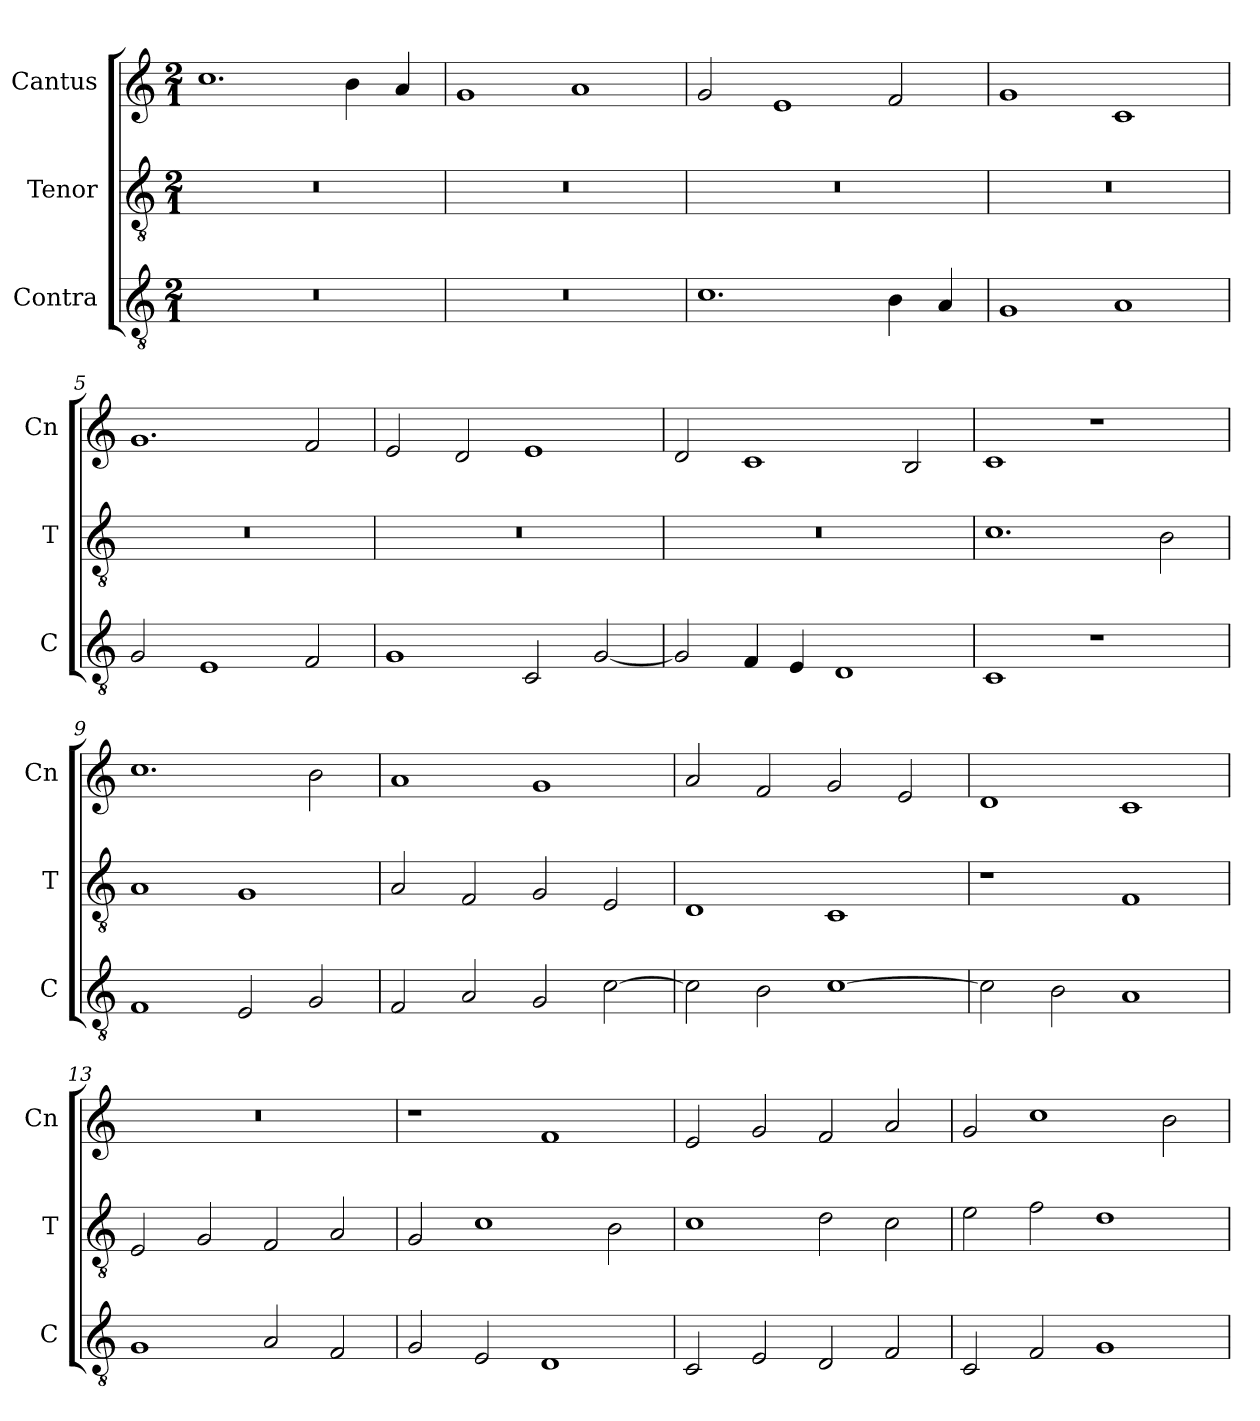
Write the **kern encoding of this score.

**kern	**kern	**kern
*part3	*part2	*part1
*staff3	*staff2	*staff1
*I"Contra	*I"Tenor	*I"Cantus
*I'C	*I'T	*I'Cn
*clefGv2	*clefGv2	*clefG2
*k[]	*k[]	*k[]
*M2/1	*M2/1	*M2/1
=1	=1	=1
0r	0r	1.cc
.	.	4b\
.	.	4a/
=2	=2	=2
0r	0r	1g
.	.	1a
=3	=3	=3
1.c	0r	2g/
.	.	1e
4B\	.	2f/
4A/	.	.
=4	=4	=4
1G	0r	1g
1A	.	1c
=5	=5	=5
2G/	0r	1.g
1E	.	.
2F/	.	2f/
=6	=6	=6
1G	0r	2e/
.	.	2d/
2C/	.	1e
[2G/	.	.
=7	=7	=7
2G/]	0r	2d/
4F/	.	1c
4E/	.	.
1D	.	.
.	.	2B/
=8	=8	=8
1C	1.c	1c
1r	.	1r
.	2B\	.
=9	=9	=9
1F	1A	1.cc
2E/	1G	.
2G/	.	2b\
=10	=10	=10
2F/	2A/	1a
2A/	2F/	.
2G/	2G/	1g
[2c\	2E/	.
=11	=11	=11
2c\]	1D	2a/
2B\	.	2f/
[1c	1C	2g/
.	.	2e/
=12	=12	=12
2c\]	1r	1d
2B\	.	.
1A	1F	1c
=13	=13	=13
1G	2E/	0r
.	2G/	.
2A/	2F/	.
2F/	2A/	.
=14	=14	=14
2G/	2G/	1r
2E/	1c	.
1D	.	1f
.	2B\	.
=15	=15	=15
2C/	1c	2e/
2E/	.	2g/
2D/	2d\	2f/
2F/	2c\	2a/
=16	=16	=16
2C/	2e\	2g/
2F/	2f\	1cc
1G	1d	.
.	.	2b\
=	=	=
*-	*-	*-
